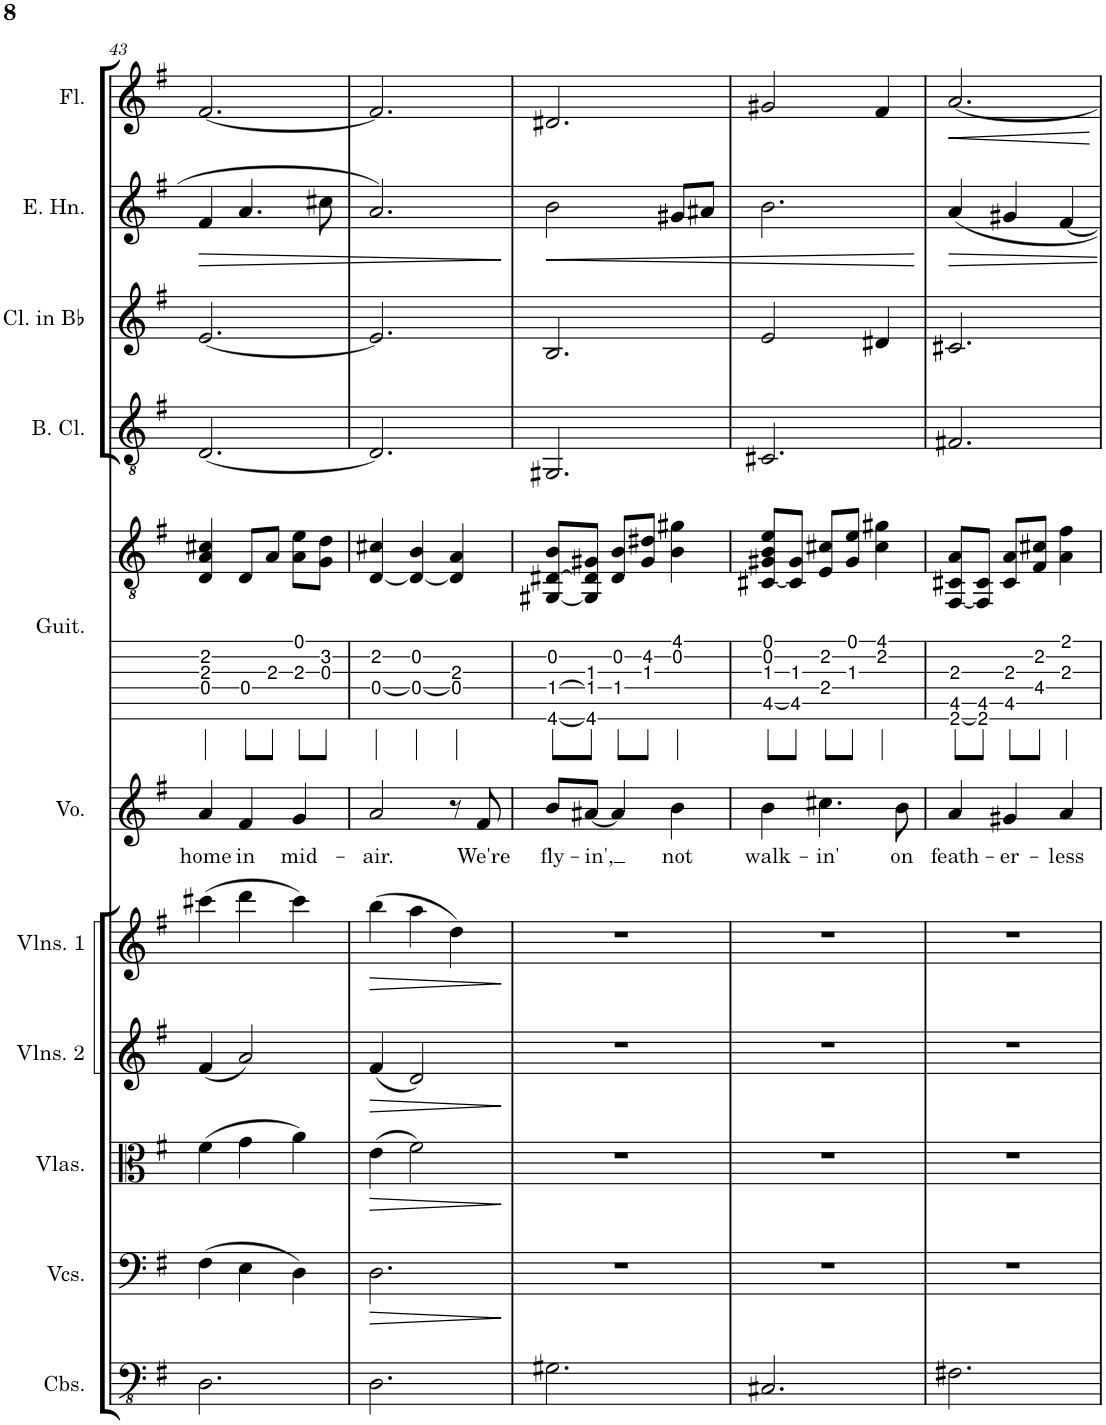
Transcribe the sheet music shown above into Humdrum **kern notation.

**kern	**kern	**dynam	**kern	**dynam	**kern	**dynam	**kern	**dynam	**kern	**text	**kern	**kern	**kern	**kern	**kern	**dynam	**kern	**dynam
*part11	*part10	*part10	*part9	*part9	*part8	*part8	*part7	*part7	*part6	*part6	*part5	*part5	*part4	*part3	*part2	*part2	*part1	*part1
*staff12	*staff11	*staff11	*staff10	*staff10	*staff9	*staff9	*staff8	*staff8	*staff7	*staff7	*staff6	*staff5	*staff4	*staff3	*staff2	*staff2	*staff1	*staff1
*I"Contrabasses	*I"Violoncellos	*	*I"Violas	*	*I"Violins 2	*	*I"Violins 1	*	*I"Voice	*	*I"Acoustic Guitar	*	*I"Bass Clarinet	*I"Clarinet in Bb	*I"English Horn	*	*I"Flute	*
*I'Cbs.	*I'Vcs.	*	*I'Vlas.	*	*I'Vlns. 2	*	*I'Vlns. 1	*	*I'Vo.	*	*I'Guit.	*	*I'B. Cl.	*I'Cl. in Bb	*I'E. Hn.	*	*I'Fl.	*
!!LO:PB:g=z
*clefFv4	*clefF4	*	*clefC3	*	*clefG2	*	*clefG2	*	*clefG2	*	*	*clefGv2	*clefGv2	*clefG2	*clefG2	*	*clefG2	*
*	*	*	*	*	*	*	*	*	*	*	*	*	*Trd8c14	*Trd1c2	*Trd4c7	*	*	*
*k[f#]	*k[f#]	*	*k[f#]	*	*k[f#]	*	*k[f#]	*	*k[f#]	*	*k[f#]	*k[f#]	*k[f#]	*k[f#]	*k[f#]	*	*k[f#]	*
*M3/4	*M3/4	*	*M3/4	*	*M3/4	*	*M3/4	*	*M3/4	*	*M3/4	*M3/4	*M3/4	*M3/4	*M3/4	*	*M3/4	*
=43	=43	=43	=43	=43	=43	=43	=43	=43	=43	=43	=43	=43	=43	=43	=43	=43	=43	=43
!	!	!	!	!	!	!	!	!	!	!LO:LY:b	!	!	!	!	!	!LO:HP:b	!	!
2.DD\	(4F#\	.	(4f#\	.	(4f#/	.	(4ccc#X\	.	4a/	home	4D\ 4A\ 4c#\	4D/ 4A/ 4c#X/	[2.D/	[2.e/	4f#/	>	[2.f#/	.
!	!	!	!	!	!	!	!	!	!	!LO:LY:b	!	!	!	!	!	!	!	!
.	4E\	.	4g\	.	2a/)	.	4ddd\	.	4f#/	in	8D\L	8D/L	.	.	4.a/	.	.	.
.	.	.	.	.	.	.	.	.	.	.	8A\J	8A/J	.	.	.	.	.	.
!	!	!	!	!	!	!	!	!	!	!LO:LY:b	!	!	!	!	!	!	!	!
.	4D\)	.	4a\)	.	.	.	4ccc#\)	.	4g/	mid-	8A\ 8e\L	8A\ 8e\L	.	.	.	.	.	.
.	.	.	.	.	.	.	.	.	.	.	8G\ 8d\J	8G\ 8d\J	.	.	8cc#X\	.	.	.
=44	=44	=44	=44	=44	=44	=44	=44	=44	=44	=44	=44	=44	=44	=44	=44	=44	=44	=44
!	!	!LO:HP:b	!	!LO:HP:b	!	!LO:HP:b	!	!LO:HP:b	!	!LO:LY:b	!	!	!	!	!	!	!	!
2.DD\	2.D\	>	(4e\	>	(4f#/	>	(4bb\	>	2a/	-air.	[4D\ 4c#\	[4D/ 4c#X/	2.D/]	2.e/]	2.a/	.	2.f#/]	.
.	.	.	2f#\)	.	2d/)	.	4aa\	.	.	.	4D\_ 4B\	4D/_ 4B/	.	.	.	.	.	.
.	.	.	.	.	.	.	4dd\)	.	8r	.	4D\] 4A\	4D/] 4A/	.	.	.	.	.	.
!	!	!	!	!	!	!	!	!	!	!LO:LY:b	!	!	!	!	!	!	!	!
.	.	.	.	.	.	.	.	.	8f#/	We're	.	.	.	.	.	.	.	.
.	.	]	.	]	.	]	.	]	.	.	.	.	.	.	.	]	.	.
=45	=45	=45	=45	=45	=45	=45	=45	=45	=45	=45	=45	=45	=45	=45	=45	=45	=45	=45
!	!	!	!	!	!	!	!	!	!	!LO:LY:b	!	!	!	!	!	!LO:HP:b	!	!
2.GG#X\	2.r	.	2.r	.	2.r	.	2.r	.	8b/L	fly-	[8GG#\ [8D#\ 8B\L	[8GG#X/ [8D#X/ 8B/L	2.GG#X/	2.B/	2b\	<	2.d#X/	.
!	!	!	!	!	!	!	!	!	!	!LO:LY:b	!	!	!	!	!	!	!	!
.	.	.	.	.	.	.	.	.	[8a#X/J	-in',	8GG#\] 8D#\] 8G#\J	8GG#/] 8D#/] 8G#X/J	.	.	.	.	.	.
.	.	.	.	.	.	.	.	.	4a#/]	.	8D#\ 8B\L	8D#/ 8B/L	.	.	.	.	.	.
.	.	.	.	.	.	.	.	.	.	.	8G#\ 8d#\J	8G#/ 8d#X/J	.	.	.	.	.	.
!	!	!	!	!	!	!	!	!	!	!LO:LY:b	!	!	!	!	!	!	!	!
.	.	.	.	.	.	.	.	.	4b\	not	4B\ 4g#\	4B\ 4g#X\	.	.	8g#X/L	.	.	.
.	.	.	.	.	.	.	.	.	.	.	.	.	.	.	8a#X/J	.	.	.
=46	=46	=46	=46	=46	=46	=46	=46	=46	=46	=46	=46	=46	=46	=46	=46	=46	=46	=46
!	!	!	!	!	!	!	!	!	!	!LO:LY:b	!	!	!	!	!	!	!	!
2.CC#X/	2.r	.	2.r	.	2.r	.	2.r	.	4b\	walk-	[8C#\ 8G#\ 8B\ 8e\L	[8C#X/ 8G#X/ 8B/ 8e/L	2.C#X/	2e/	2.b\	.	2g#X/	.
.	.	.	.	.	.	.	.	.	.	.	8C#\] 8G#\J	8C#/] 8G#/J	.	.	.	.	.	.
!	!	!	!	!	!	!	!	!	!	!LO:LY:b	!	!	!	!	!	!	!	!
.	.	.	.	.	.	.	.	.	4.cc#X\	-in'	8E\ 8c#\L	8E/ 8c#X/L	.	.	.	.	.	.
.	.	.	.	.	.	.	.	.	.	.	8G#\ 8e\J	8G#/ 8e/J	.	.	.	.	.	.
.	.	.	.	.	.	.	.	.	.	.	4c#\ 4g#\	4c#\ 4g#X\	.	4d#X/	.	.	4f#/	.
!	!	!	!	!	!	!	!	!	!	!LO:LY:b	!	!	!	!	!	!	!	!
.	.	.	.	.	.	.	.	.	8b\	on	.	.	.	.	.	.	.	.
.	.	.	.	.	.	.	.	.	.	.	.	.	.	.	.	[	.	.
=47	=47	=47	=47	=47	=47	=47	=47	=47	=47	=47	=47	=47	=47	=47	=47	=47	=47	=47
!	!	!	!	!	!	!	!	!	!	!LO:LY:b	!	!	!	!	!	!	!	!LO:HP:b
2.FF#X\	2.r	.	2.r	.	2.r	.	2.r	.	4a/	feath-	[8FF#\ 8C#\ 8A\L	[8FF#/ 8C#X/ 8A/L	2.F#X/	2.c#X/	4a/	.	[2.a/	<
.	.	.	.	.	.	.	.	.	.	.	8FF#\] 8C#\J	8FF#/] 8C#/J	.	.	.	.	.	.
!	!	!	!	!	!	!	!	!	!	!LO:LY:b	!	!	!	!	!	!	!	!
.	.	.	.	.	.	.	.	.	4g#X/	-er-	8C#\ 8A\L	8C#/ 8A/L	.	.	4g#X/	.	.	.
.	.	.	.	.	.	.	.	.	.	.	8F#\ 8c#\J	8F#/ 8c#X/J	.	.	.	.	.	.
!	!	!	!	!	!	!	!	!	!	!LO:LY:b	!	!	!	!	!	!	!	!
.	.	.	.	.	.	.	.	.	4a/	-less	4A\ 4f#\	4A\ 4f#\	.	.	[4f#/	.	.	.
.	.	.	.	.	.	.	.	.	.	.	.	.	.	.	.	.	.	[
=	=	=	=	=	=	=	=	=	=	=	=	=	=	=	=	=	=	=
*-	*-	*-	*-	*-	*-	*-	*-	*-	*-	*-	*-	*-	*-	*-	*-	*-	*-	*-
